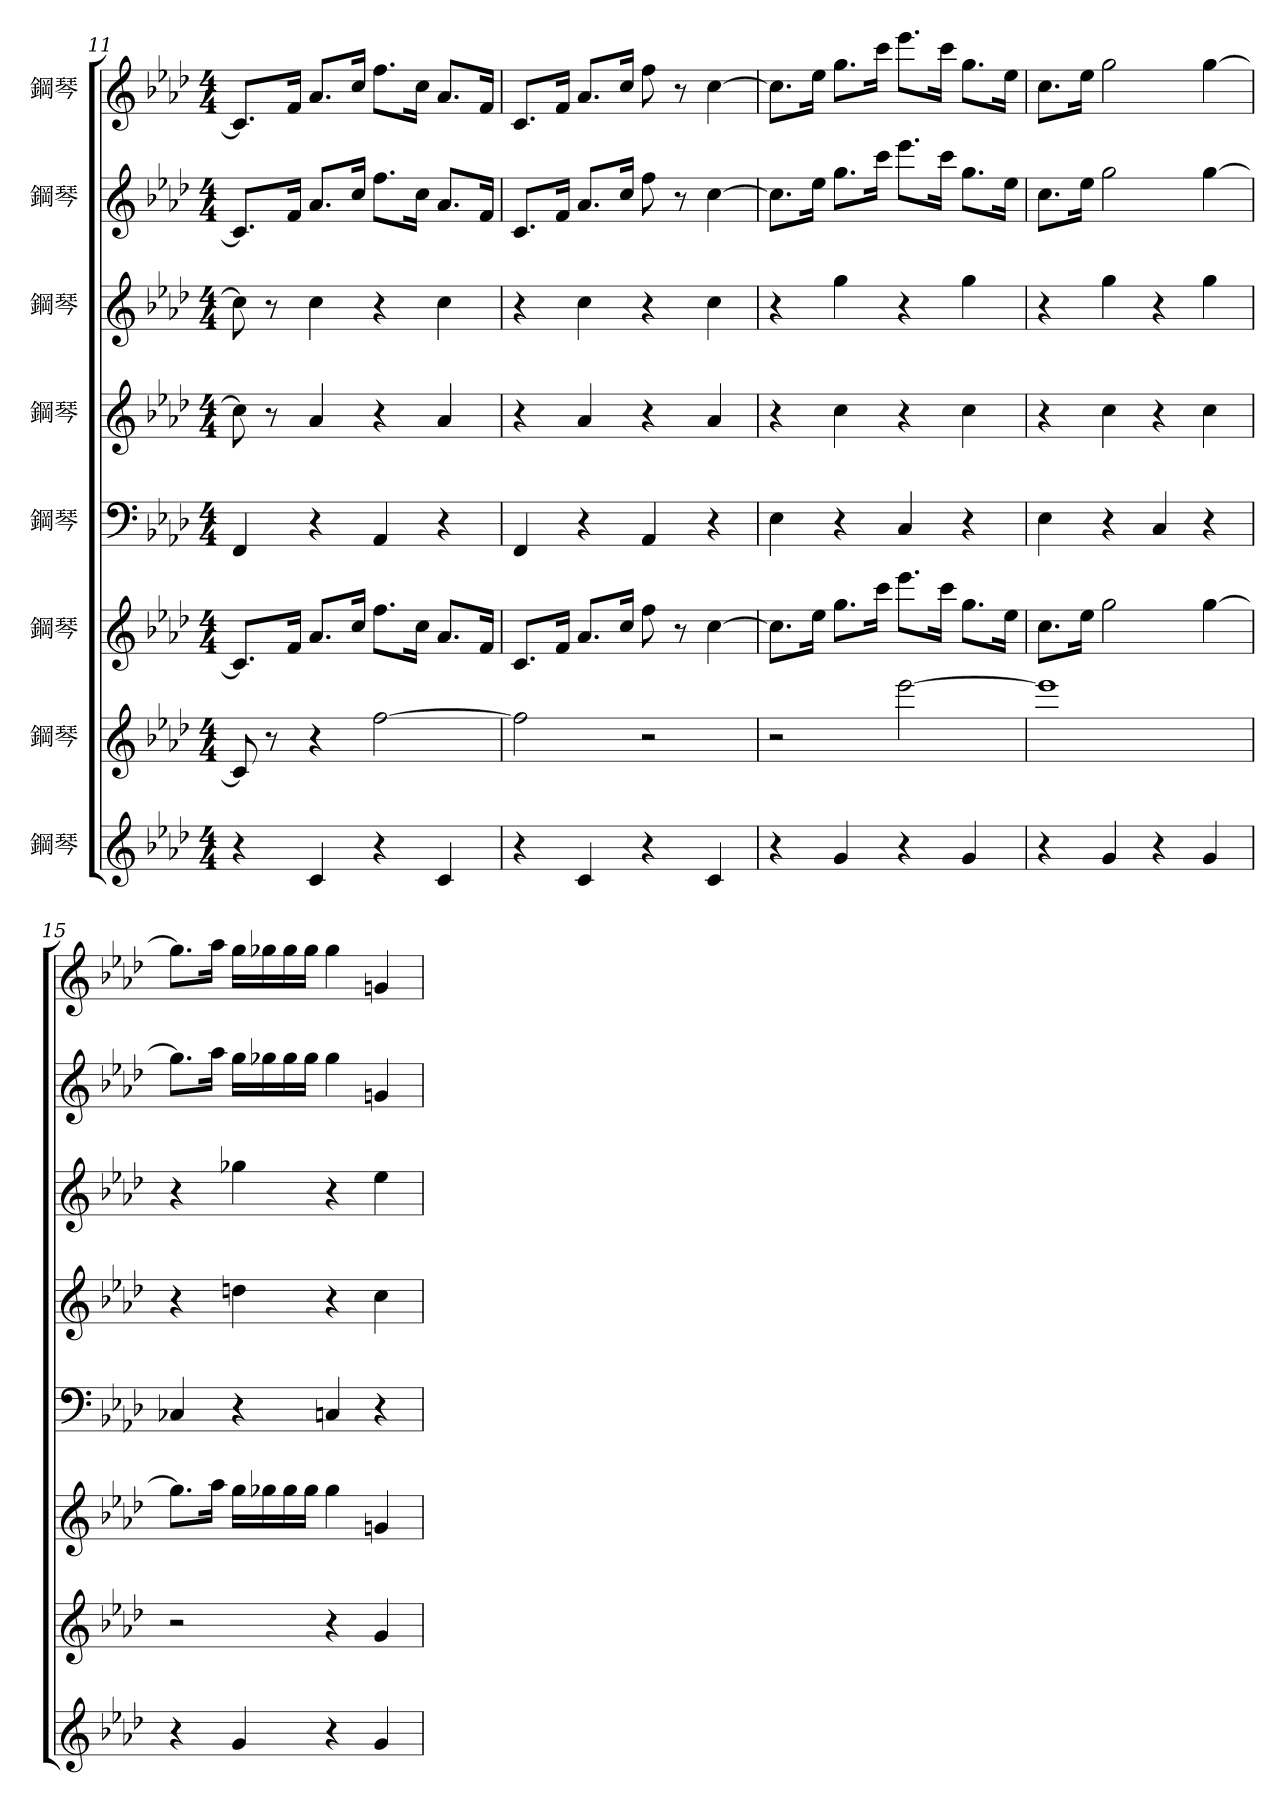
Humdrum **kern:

**kern	**kern	**kern	**kern	**kern	**kern	**kern	**kern
*part8	*part7	*part6	*part5	*part4	*part3	*part2	*part1
*staff8	*staff7	*staff6	*staff5	*staff4	*staff3	*staff2	*staff1
*I"鋼琴	*I"鋼琴	*I"鋼琴	*I"鋼琴	*I"鋼琴	*I"鋼琴	*I"鋼琴	*I"鋼琴
*clefG2	*clefG2	*clefG2	*clefF4	*clefG2	*clefG2	*clefG2	*clefG2
*k[b-e-a-d-]	*k[b-e-a-d-]	*k[b-e-a-d-]	*k[b-e-a-d-]	*k[b-e-a-d-]	*k[b-e-a-d-]	*k[b-e-a-d-]	*k[b-e-a-d-]
*M4/4	*M4/4	*M4/4	*M4/4	*M4/4	*M4/4	*M4/4	*M4/4
=11	=11	=11	=11	=11	=11	=11	=11
4r	8c/]	8.c/L]	4FF/	8cc\]	8cc\]	8.c/L]	8.c/L]
.	8r	.	.	8r	8r	.	.
.	.	16f/Jk	.	.	.	16f/Jk	16f/Jk
4c/	4r	8.a-/L	4r	4a-/	4cc\	8.a-/L	8.a-/L
.	.	16cc/Jk	.	.	.	16cc/Jk	16cc/Jk
4r	[2ff\	8.ff\L	4AA-/	4r	4r	8.ff\L	8.ff\L
.	.	16cc\Jk	.	.	.	16cc\Jk	16cc\Jk
4c/	.	8.a-/L	4r	4a-/	4cc\	8.a-/L	8.a-/L
.	.	16f/Jk	.	.	.	16f/Jk	16f/Jk
=12	=12	=12	=12	=12	=12	=12	=12
4r	2ff\]	8.c/L	4FF/	4r	4r	8.c/L	8.c/L
.	.	16f/Jk	.	.	.	16f/Jk	16f/Jk
4c/	.	8.a-/L	4r	4a-/	4cc\	8.a-/L	8.a-/L
.	.	16cc/Jk	.	.	.	16cc/Jk	16cc/Jk
4r	2r	8ff\	4AA-/	4r	4r	8ff\	8ff\
.	.	8r	.	.	.	8r	8r
4c/	.	[4cc\	4r	4a-/	4cc\	[4cc\	[4cc\
!!LO:PB:g=z
=13	=13	=13	=13	=13	=13	=13	=13
4r	2r	8.cc\L]	4E-\	4r	4r	8.cc\L]	8.cc\L]
.	.	16ee-\Jk	.	.	.	16ee-\Jk	16ee-\Jk
4g/	.	8.gg\L	4r	4cc\	4gg\	8.gg\L	8.gg\L
.	.	16ccc\Jk	.	.	.	16ccc\Jk	16ccc\Jk
4r	[2eee-\	8.eee-\L	4C/	4r	4r	8.eee-\L	8.eee-\L
.	.	16ccc\Jk	.	.	.	16ccc\Jk	16ccc\Jk
4g/	.	8.gg\L	4r	4cc\	4gg\	8.gg\L	8.gg\L
.	.	16ee-\Jk	.	.	.	16ee-\Jk	16ee-\Jk
=14	=14	=14	=14	=14	=14	=14	=14
4r	1eee-]	8.cc\L	4E-\	4r	4r	8.cc\L	8.cc\L
.	.	16ee-\Jk	.	.	.	16ee-\Jk	16ee-\Jk
4g/	.	2gg\	4r	4cc\	4gg\	2gg\	2gg\
4r	.	.	4C/	4r	4r	.	.
4g/	.	[4gg\	4r	4cc\	4gg\	[4gg\	[4gg\
=15	=15	=15	=15	=15	=15	=15	=15
4r	2r	8.gg\L]	4C-X/	4r	4r	8.gg\L]	8.gg\L]
.	.	16aa-\Jk	.	.	.	16aa-\Jk	16aa-\Jk
4g/	.	16gg\LL	4r	4ddn\	4gg-X\	16gg\LL	16gg\LL
.	.	16gg-X\	.	.	.	16gg-X\	16gg-X\
.	.	16gg-\	.	.	.	16gg-\	16gg-\
.	.	16gg-\JJ	.	.	.	16gg-\JJ	16gg-\JJ
4r	4r	4gg-\	4Cn/	4r	4r	4gg-\	4gg-\
4g/	4g/	4gn/	4r	4cc\	4ee-\	4gn/	4gn/
=	=	=	=	=	=	=	=
*-	*-	*-	*-	*-	*-	*-	*-
